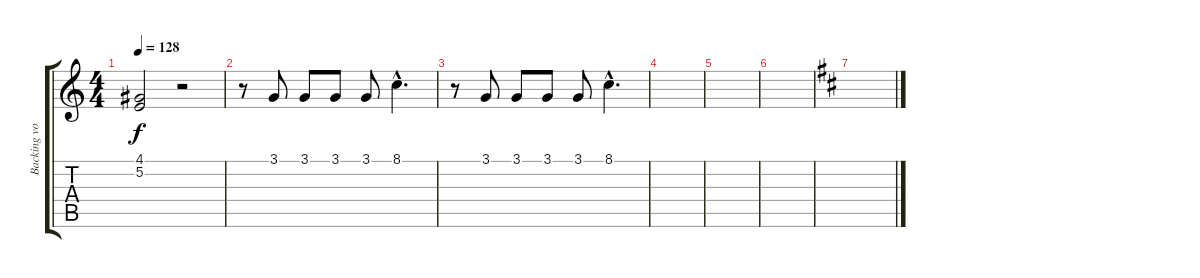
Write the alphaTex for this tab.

\track ("Backing vocals" "Backing vo") {instrument choiraahs}
\staff {score tabs}
\tuning (E4 B3 G3 D3 A2 E2) {hide}
\ts (4 4)
\tempo 128
\clef g2
\ks c
(4.1 5.2).2{dy f} r.2 |
r.8 3.1.8{volume 16 instrument synthbrass2} 3.1.8 3.1.8 3.1.8 8.1{hac}.4{d} |
r.8 3.1.8 3.1.8 3.1.8 3.1.8 8.1{hac}.4{d} |
|
|
|
\ks d
